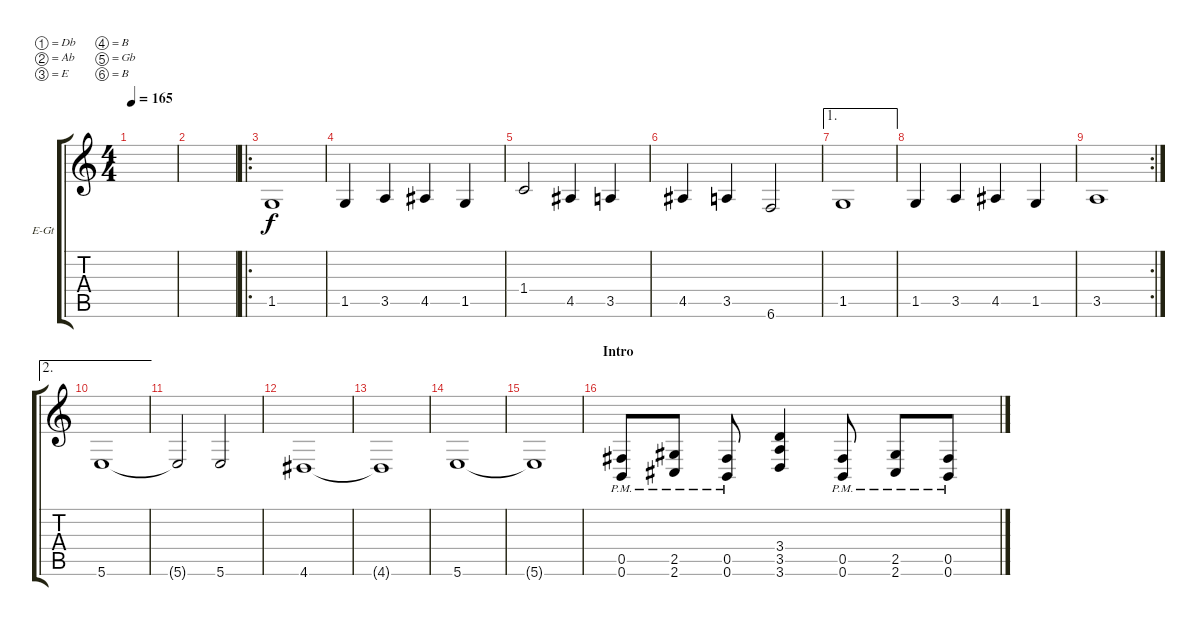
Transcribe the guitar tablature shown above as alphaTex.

\defaultSystemsLayout 4
\bracketExtendMode groupsimilarinstruments
\firstSystemTrackNameOrientation horizontal
\otherSystemsTrackNameOrientation horizontal
\track ("Guitar 2" "E-Gt") {instrument overdrivenguitar}
\staff {score tabs}
\tuning (Db4 Ab3 E3 B2 Gb2 B1)
\ts (4 4)
\tempo 165
\clef g2
\ks c
|
|
\ro
1.5.1 |
1.5.4 3.5.4 4.5.4 1.5.4 |
1.4.2 4.5.4 3.5.4 |
4.5.4 3.5.4 6.6.2 |
\ae 1
1.5.1 |
1.5.4 3.5.4 4.5.4 1.5.4 |
\rc 2
3.5.1 |
\ae 2
5.6.1 |
5.6{t}.2 5.6.2 |
4.6.1 |
4.6{t}.1 |
5.6.1 |
5.6{t}.1 |
\section ("" "Intro")
(0.6{pm} 0.5{pm}).8 (2.5{pm} 2.6{pm}).8 (0.6{pm} 0.5{pm}).8 (3.5 3.6 3.4).4 (0.6{pm} 0.5{pm}).8 (2.5{pm} 2.6{pm}).8 (0.6{pm} 0.5{pm}).8
